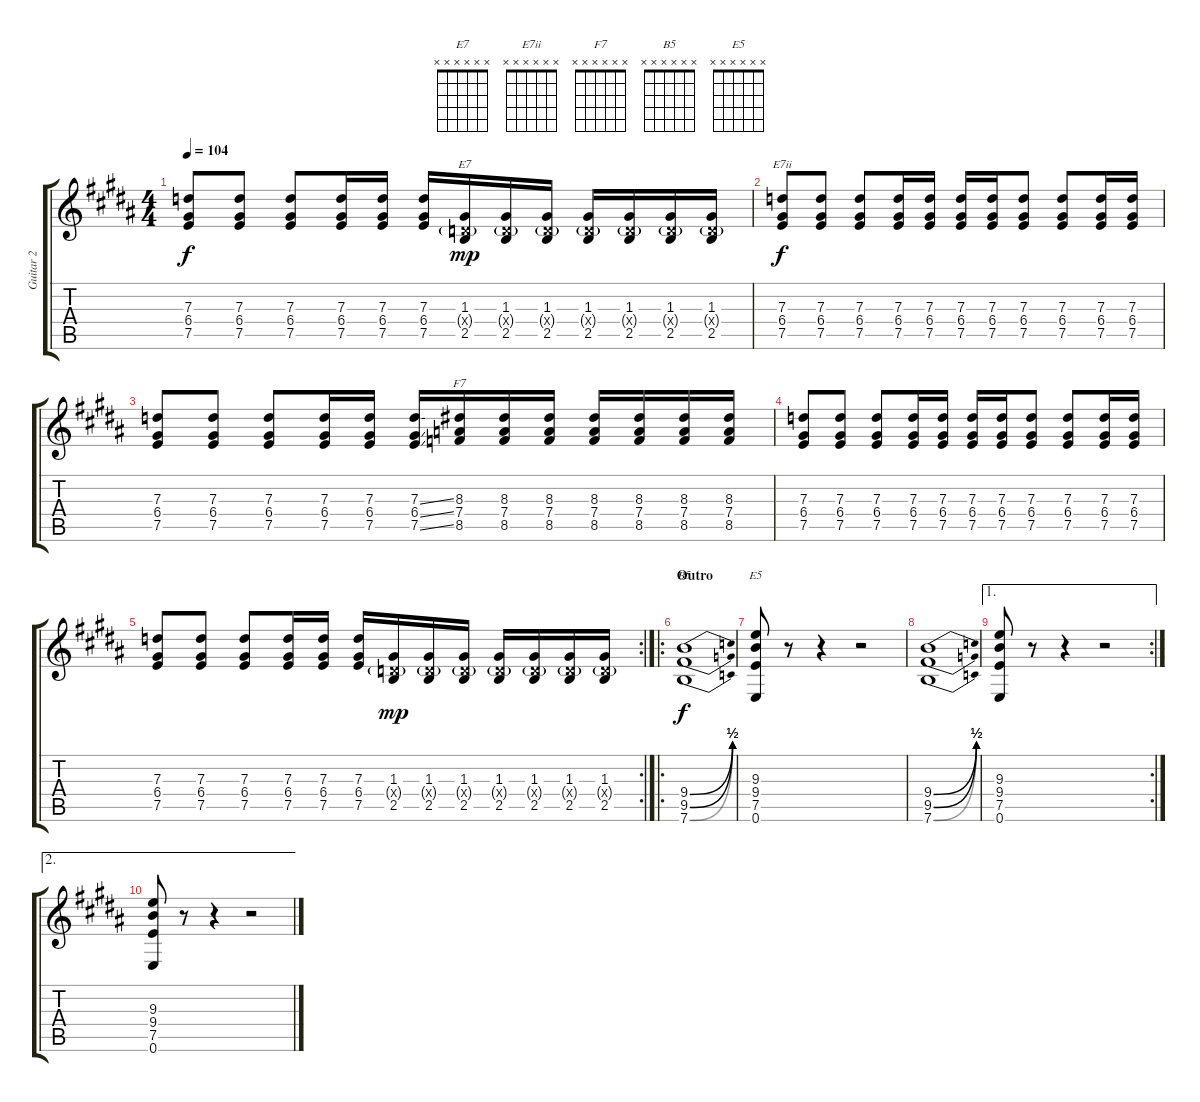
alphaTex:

\track ("Guitar 2" "Guitar 2") {instrument electricguitarjazz}
\staff {score tabs}
\tuning (E4 B3 G3 D3 A2 E2) {hide}
\chord ("E7" x x x x x x)
\chord ("E7ii" x x x x x x)
\chord ("F7" x x x x x x)
\chord ("B5" x x x x x x)
\chord ("E5" x x x x x x)
\ts (4 4)
\tempo 104
\clef g2
\ks b
(7.3 6.4 7.5).8{dy f} (7.3 6.4 7.5).8 (7.3 6.4 7.5).8 (7.3 6.4 7.5).16 (7.3 6.4 7.5).16 (7.3 6.4 7.5).16 (1.3 0.4{g x} 2.5).16{ch "E7" dy mp} (1.3 0.4{g x} 2.5).16 (1.3 0.4{g x} 2.5).16 (1.3 0.4{g x} 2.5).16 (1.3 0.4{g x} 2.5).16 (1.3 0.4{g x} 2.5).16 (1.3 0.4{g x} 2.5).16 |
(7.3 6.4 7.5).8{ch "E7ii" dy f volume 9} (7.3 6.4 7.5).8 (7.3 6.4 7.5).8 (7.3 6.4 7.5).16 (7.3 6.4 7.5).16 (7.3 6.4 7.5).16 (7.3 6.4 7.5).16 (7.3 6.4 7.5).8 (7.3 6.4 7.5).8 (7.3 6.4 7.5).16 (7.3 6.4 7.5).16 |
(7.3 6.4 7.5).8 (7.3 6.4 7.5).8 (7.3 6.4 7.5).8 (7.3 6.4 7.5).16 (7.3 6.4 7.5).16 (7.3{ss} 6.4{ss} 7.5{ss}).16 (8.3 7.4 8.5).16{ch "F7"} (8.3 7.4 8.5).16 (8.3 7.4 8.5).16 (8.3 7.4 8.5).16 (8.3 7.4 8.5).16 (8.3 7.4 8.5).16 (8.3 7.4 8.5).16 |
(7.3 6.4 7.5).8 (7.3 6.4 7.5).8 (7.3 6.4 7.5).8 (7.3 6.4 7.5).16 (7.3 6.4 7.5).16 (7.3 6.4 7.5).16 (7.3 6.4 7.5).16 (7.3 6.4 7.5).8 (7.3 6.4 7.5).8 (7.3 6.4 7.5).16 (7.3 6.4 7.5).16 |
\rc 2
(7.3 6.4 7.5).8 (7.3 6.4 7.5).8 (7.3 6.4 7.5).8 (7.3 6.4 7.5).16 (7.3 6.4 7.5).16 (7.3 6.4 7.5).16 (1.3 0.4{g x} 2.5).16{dy mp} (1.3 0.4{g x} 2.5).16 (1.3 0.4{g x} 2.5).16 (1.3 0.4{g x} 2.5).16 (1.3 0.4{g x} 2.5).16 (1.3 0.4{g x} 2.5).16 (1.3 0.4{g x} 2.5).16 |
\ro
\section ("" "Outro")
(9.4{be (bend 0 0 60 2)} 9.5{be (bend 0 0 60 2)} 7.6{be (bend 0 0 60 2)}).1{ch "B5" dy f} |
(9.3 9.4 7.5 0.6).8{ch "E5"} r.8 r.4 r.2 |
(9.4{be (bend 0 0 60 2)} 9.5{be (bend 0 0 60 2)} 7.6{be (bend 0 0 60 2)}).1 |
\ae 1
\rc 2
(9.3 9.4 7.5 0.6).8 r.8 r.4 r.2 |
\ae 2
(9.3 9.4 7.5 0.6).8 r.8 r.4 r.2
